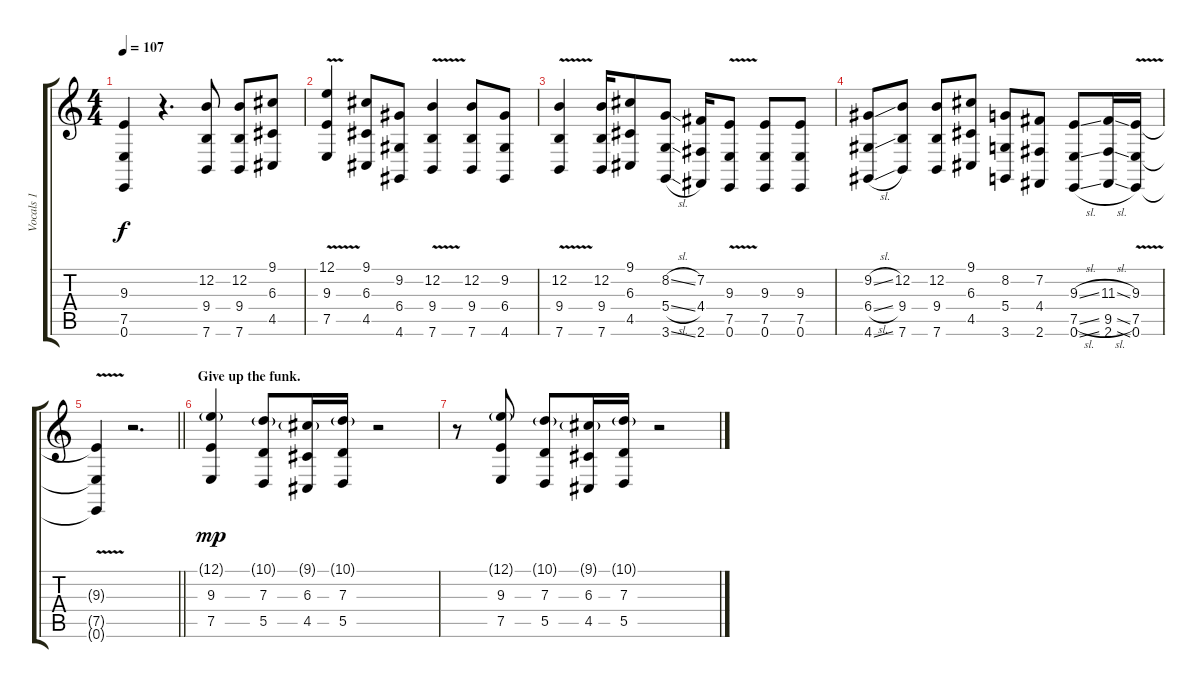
\track ("Vocals 1" "Vocals 1") {instrument lead8bassandlead}
\staff {score tabs}
\tuning (E4 B3 G3 D3 A2 E2) {hide}
\ts (4 4)
\tempo 107
\clef g2
\ks c
(9.3{t} 7.5{t} 0.6{t}).4{dy f} r.4{d} (12.2 9.4 7.6).8 (12.2 9.4 7.6).8 (9.1 6.3 4.5).8 |
(12.1{v} 9.3{v} 7.5{v}).4 (9.1 6.3 4.5).8 (9.2 6.4 4.6).8 (12.2{v} 9.4{v} 7.6{v}).4 (12.2 9.4 7.6).8 (9.2 6.4 4.6).8 |
(12.2{v} 9.4{v} 7.6{v}).4 (12.2 9.4 7.6).16 (9.1 6.3 4.5).8 (8.2{sl} 5.4{sl} 3.6{sl}).8 (7.2 4.4 2.6).16 (9.3{v} 7.5{v} 0.6{v}).8 (9.3 7.5 0.6).8 (9.3 7.5 0.6).8 |
(9.2{sl} 6.4{sl} 4.6{sl}).8 (12.2 9.4 7.6).8 (12.2 9.4 7.6).8 (9.1 6.3 4.5).8 (8.2 5.4 3.6).8 (7.2 4.4 2.6).8 (9.3{sl} 7.5{sl} 0.6{sl}).8 (11.3{sl} 9.5{sl} 2.6{sl}).16 (9.3{v} 7.5{v} 0.6{v}).16 |
\barLineRight lightlight
(9.3{t} 7.5{t} 0.6{t}).4 r.2{d} |
\section ("" "Give up the funk.")
(12.1{g} 9.3 7.5).4{dy mp} (10.1{g} 7.3 5.5).8 (9.1{g} 6.3 4.5).16 (10.1{g} 7.3 5.5).16 r.2 |
r.8 (12.1{g} 9.3 7.5).8 (10.1{g} 7.3 5.5).8 (9.1{g} 6.3 4.5).16 (10.1{g} 7.3 5.5).16 r.2
